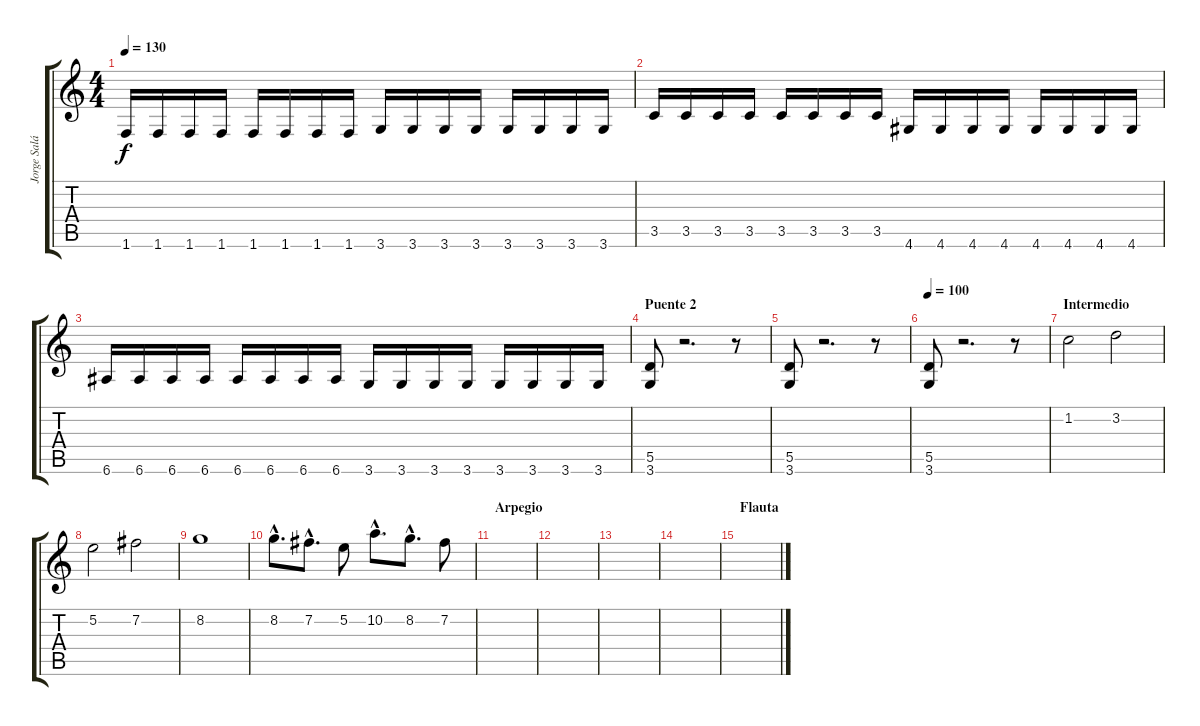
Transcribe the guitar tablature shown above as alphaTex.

\track ("Jorge Salán" "Jorge Salá") {instrument distortionguitar}
\staff {score tabs}
\tuning (E4 B3 G3 D3 A2 E2) {hide}
\ts (4 4)
\tempo 130
\clef g2
\ks c
1.6.16{dy f} 1.6.16 1.6.16 1.6.16 1.6.16 1.6.16 1.6.16 1.6.16 3.6.16 3.6.16 3.6.16 3.6.16 3.6.16 3.6.16 3.6.16 3.6.16 |
3.5.16 3.5.16 3.5.16 3.5.16 3.5.16 3.5.16 3.5.16 3.5.16 4.6.16 4.6.16 4.6.16 4.6.16 4.6.16 4.6.16 4.6.16 4.6.16 |
6.6.16 6.6.16 6.6.16 6.6.16 6.6.16 6.6.16 6.6.16 6.6.16 3.6.16 3.6.16 3.6.16 3.6.16 3.6.16 3.6.16 3.6.16 3.6.16 |
\section ("" "Puente 2")
(5.5 3.6).8 r.2{d} r.8 |
(5.5 3.6).8 r.2{d} r.8 |
\tempo 100
(5.5 3.6).8 r.2{d} r.8 |
\section ("" "Intermedio")
1.2.2{volume 10} 3.2.2 |
5.2.2 7.2.2 |
8.2.1 |
8.2{hac}.8{d} 7.2{hac}.8{d} 5.2.8 10.2{hac}.8{d} 8.2{hac}.8{d} 7.2.8 |
\section ("" "Arpegio")
|
|
|
|
\section ("" "Flauta")
